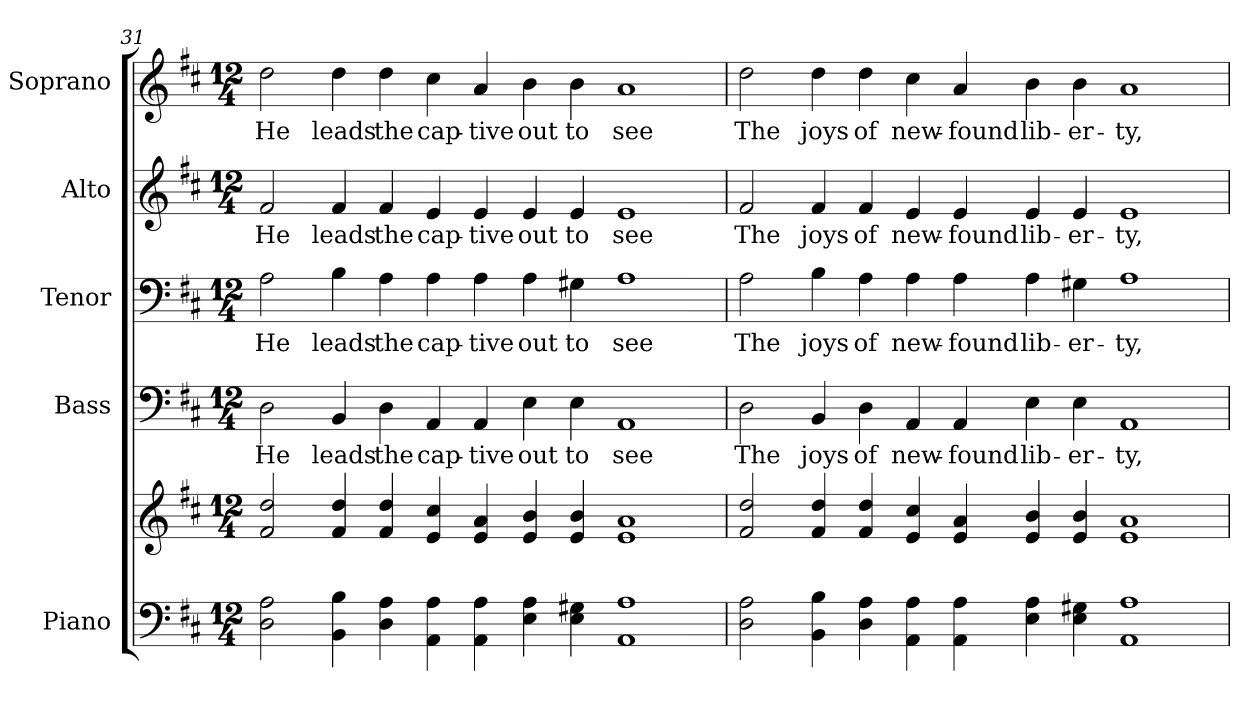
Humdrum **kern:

**kern	**kern	**kern	**text	**kern	**text	**kern	**text	**kern	**text
*part5	*part5	*part4	*part4	*part3	*part3	*part2	*part2	*part1	*part1
*staff6	*staff5	*staff4	*staff4	*staff3	*staff3	*staff2	*staff2	*staff1	*staff1
*I"Piano	*	*I"Bass	*	*I"Tenor	*	*I"Alto	*	*I"Soprano	*
*I'Pno.	*	*I'B.	*	*I'T.	*	*I'A.	*	*I'S.	*
!!LO:PB:g=z
*clefF4	*clefG2	*clefF4	*	*clefF4	*	*clefG2	*	*clefG2	*
*k[f#c#]	*k[f#c#]	*k[f#c#]	*	*k[f#c#]	*	*k[f#c#]	*	*k[f#c#]	*
*D:	*D:	*D:	*	*D:	*	*D:	*	*D:	*
*M12/4	*M12/4	*M12/4	*	*M12/4	*	*M12/4	*	*M12/4	*
=31	=31	=31	=31	=31	=31	=31	=31	=31	=31
!	!	!	!LO:LY:b:color=#000000	!	!	!	!	!	!
!	!	!	!	!	!LO:LY:b:color=#000000	!	!	!	!
!	!	!	!	!	!	!	!LO:LY:b:color=#000000	!	!
!	!	!	!	!	!	!	!	!	!LO:LY:b:color=#000000
2Di\ 2Ai	2f#i/ 2ddi	2Di\	He	2Ai\	He	2f#i/	He	2ddi\	He
!	!	!	!LO:LY:b:color=#000000	!	!	!	!	!	!
!	!	!	!	!	!LO:LY:b:color=#000000	!	!	!	!
!	!	!	!	!	!	!	!LO:LY:b:color=#000000	!	!
!	!	!	!	!	!	!	!	!	!LO:LY:b:color=#000000
4BBi\ 4Bi	4f#i/ 4ddi	4BBi/	leads	4Bi\	leads	4f#i/	leads	4ddi\	leads
!	!	!	!LO:LY:b:color=#000000	!	!	!	!	!	!
!	!	!	!	!	!LO:LY:b:color=#000000	!	!	!	!
!	!	!	!	!	!	!	!LO:LY:b:color=#000000	!	!
!	!	!	!	!	!	!	!	!	!LO:LY:b:color=#000000
4Di\ 4Ai	4f#i/ 4ddi	4Di\	the	4Ai\	the	4f#i/	the	4ddi\	the
!	!	!	!LO:LY:b:color=#000000	!	!	!	!	!	!
!	!	!	!	!	!LO:LY:b:color=#000000	!	!	!	!
!	!	!	!	!	!	!	!LO:LY:b:color=#000000	!	!
!	!	!	!	!	!	!	!	!	!LO:LY:b:color=#000000
4AAi\ 4Ai	4ei/ 4cc#i	4AAi/	cap-	4Ai\	cap-	4ei/	cap-	4cc#i\	cap-
!	!	!	!LO:LY:b:color=#000000	!	!	!	!	!	!
!	!	!	!	!	!LO:LY:b:color=#000000	!	!	!	!
!	!	!	!	!	!	!	!LO:LY:b:color=#000000	!	!
!	!	!	!	!	!	!	!	!	!LO:LY:b:color=#000000
4AAi\ 4Ai	4ei/ 4ai	4AAi/	-tive	4Ai\	-tive	4ei/	-tive	4ai/	-tive
!	!	!	!LO:LY:b:color=#000000	!	!	!	!	!	!
!	!	!	!	!	!LO:LY:b:color=#000000	!	!	!	!
!	!	!	!	!	!	!	!LO:LY:b:color=#000000	!	!
!	!	!	!	!	!	!	!	!	!LO:LY:b:color=#000000
4Ei\ 4Ai	4ei/ 4bi	4Ei\	out	4Ai\	out	4ei/	out	4bi\	out
!	!	!	!LO:LY:b:color=#000000	!	!	!	!	!	!
!	!	!	!	!	!LO:LY:b:color=#000000	!	!	!	!
!	!	!	!	!	!	!	!LO:LY:b:color=#000000	!	!
!	!	!	!	!	!	!	!	!	!LO:LY:b:color=#000000
4Ei\ 4G#Xi	4ei/ 4bi	4Ei\	to	4G#Xi\	to	4ei/	to	4bi\	to
!	!	!	!LO:LY:b:color=#000000	!	!	!	!	!	!
!	!	!	!	!	!LO:LY:b:color=#000000	!	!	!	!
!	!	!	!	!	!	!	!LO:LY:b:color=#000000	!	!
!	!	!	!	!	!	!	!	!	!LO:LY:b:color=#000000
1AAi 1Ai	1ei 1ai	1AAi	see	1Ai	see	1ei	see	1ai	see
=32	=32	=32	=32	=32	=32	=32	=32	=32	=32
!	!	!	!LO:LY:b:color=#000000	!	!	!	!	!	!
!	!	!	!	!	!LO:LY:b:color=#000000	!	!	!	!
!	!	!	!	!	!	!	!LO:LY:b:color=#000000	!	!
!	!	!	!	!	!	!	!	!	!LO:LY:b:color=#000000
2Di\ 2Ai	2f#i/ 2ddi	2Di\	The	2Ai\	The	2f#i/	The	2ddi\	The
!	!	!	!LO:LY:b:color=#000000	!	!	!	!	!	!
!	!	!	!	!	!LO:LY:b:color=#000000	!	!	!	!
!	!	!	!	!	!	!	!LO:LY:b:color=#000000	!	!
!	!	!	!	!	!	!	!	!	!LO:LY:b:color=#000000
4BBi\ 4Bi	4f#i/ 4ddi	4BBi/	joys	4Bi\	joys	4f#i/	joys	4ddi\	joys
!	!	!	!LO:LY:b:color=#000000	!	!	!	!	!	!
!	!	!	!	!	!LO:LY:b:color=#000000	!	!	!	!
!	!	!	!	!	!	!	!LO:LY:b:color=#000000	!	!
!	!	!	!	!	!	!	!	!	!LO:LY:b:color=#000000
4Di\ 4Ai	4f#i/ 4ddi	4Di\	of	4Ai\	of	4f#i/	of	4ddi\	of
!	!	!	!LO:LY:b:color=#000000	!	!	!	!	!	!
!	!	!	!	!	!LO:LY:b:color=#000000	!	!	!	!
!	!	!	!	!	!	!	!LO:LY:b:color=#000000	!	!
!	!	!	!	!	!	!	!	!	!LO:LY:b:color=#000000
4AAi\ 4Ai	4ei/ 4cc#i	4AAi/	new-	4Ai\	new-	4ei/	new-	4cc#i\	new-
!	!	!	!LO:LY:b:color=#000000	!	!	!	!	!	!
!	!	!	!	!	!LO:LY:b:color=#000000	!	!	!	!
!	!	!	!	!	!	!	!LO:LY:b:color=#000000	!	!
!	!	!	!	!	!	!	!	!	!LO:LY:b:color=#000000
4AAi\ 4Ai	4ei/ 4ai	4AAi/	-found	4Ai\	-found	4ei/	-found	4ai/	-found
!	!	!	!LO:LY:b:color=#000000	!	!	!	!	!	!
!	!	!	!	!	!LO:LY:b:color=#000000	!	!	!	!
!	!	!	!	!	!	!	!LO:LY:b:color=#000000	!	!
!	!	!	!	!	!	!	!	!	!LO:LY:b:color=#000000
4Ei\ 4Ai	4ei/ 4bi	4Ei\	lib-	4Ai\	lib-	4ei/	lib-	4bi\	lib-
!	!	!	!LO:LY:b:color=#000000	!	!	!	!	!	!
!	!	!	!	!	!LO:LY:b:color=#000000	!	!	!	!
!	!	!	!	!	!	!	!LO:LY:b:color=#000000	!	!
!	!	!	!	!	!	!	!	!	!LO:LY:b:color=#000000
4Ei\ 4G#Xi	4ei/ 4bi	4Ei\	-er-	4G#Xi\	-er-	4ei/	-er-	4bi\	-er-
!	!	!	!LO:LY:b:color=#000000	!	!	!	!	!	!
!	!	!	!	!	!LO:LY:b:color=#000000	!	!	!	!
!	!	!	!	!	!	!	!LO:LY:b:color=#000000	!	!
!	!	!	!	!	!	!	!	!	!LO:LY:b:color=#000000
1AAi 1Ai	1ei 1ai	1AAi	-ty,	1Ai	-ty,	1ei	-ty,	1ai	-ty,
=	=	=	=	=	=	=	=	=	=
*-	*-	*-	*-	*-	*-	*-	*-	*-	*-
